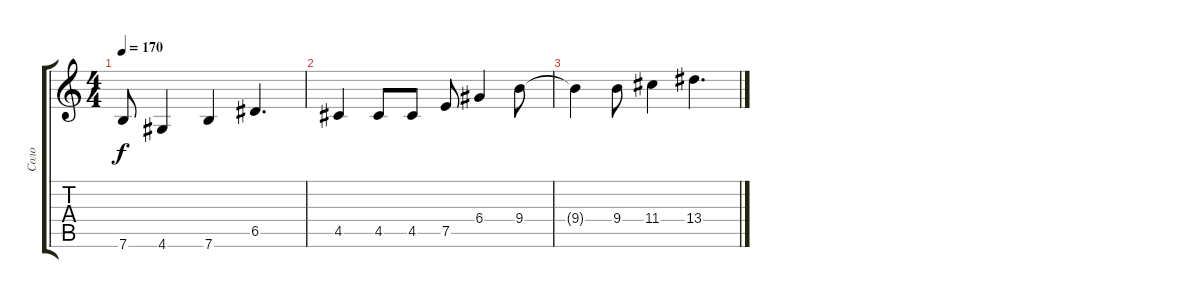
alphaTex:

\track ("Соло" "Соло") {instrument overdrivenguitar}
\staff {score tabs}
\tuning (E4 B3 G3 D3 A2 E2) {hide}
\ts (4 4)
\tempo 170
\clef g2
\ks c
7.6{t}.8{dy f} 4.6.4 7.6.4 6.5.4{d} |
4.5.4 4.5.8 4.5.8 7.5.8 6.4.4 9.4.8 |
9.4{t}.4 9.4.8 11.4.4 13.4.4{d}
